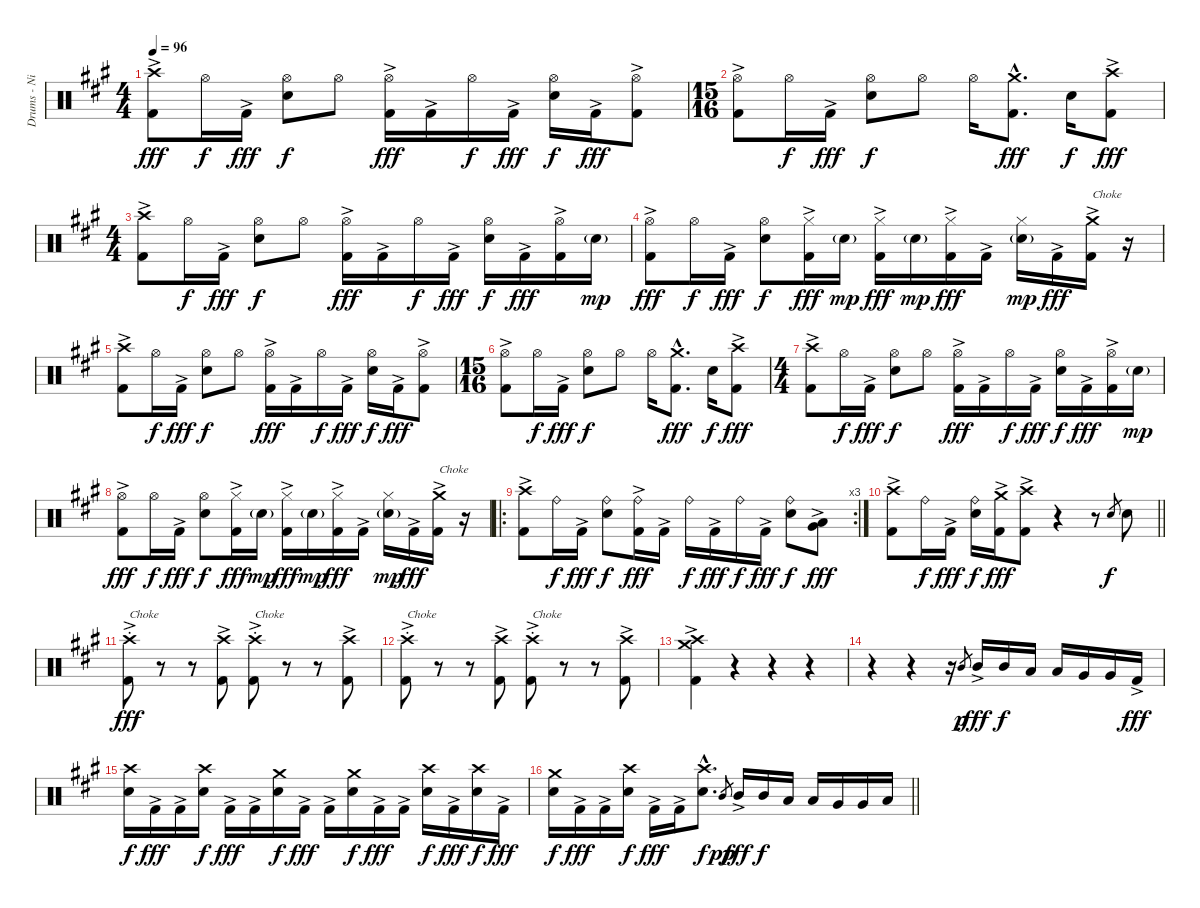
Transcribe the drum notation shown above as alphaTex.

\track ("Drums - Nick Menza" "Drums - Ni") {instrument percussion}
\staff {score}
\articulation defaults
\ts (4 4)
\tempo 96
\clef neutral
\ks f#minor
("Crash high (hit)" "Kick (hit) 2"{ac}).8{dy fff} "Hi-Hat (open)".16{dy f} "Kick (hit) 2"{ac}.16{dy fff} ("Hi-Hat (open)" "Snare (hit) 2").8{dy f} "Hi-Hat (open)".8 ("Hi-Hat (open)" "Kick (hit) 2"{ac}).16{dy fff} "Kick (hit) 2"{ac}.16 "Hi-Hat (open)".16{dy f} "Kick (hit) 2"{ac}.16{dy fff} ("Hi-Hat (open)" "Snare (hit) 2").16{dy f} "Kick (hit) 2"{ac}.16{dy fff} ("Hi-Hat (open)" "Kick (hit) 2"{ac}).8 |
\ts (15 16)
("Hi-Hat (open)" "Kick (hit) 2"{ac}).8 "Hi-Hat (open)".16{dy f} "Kick (hit) 2"{ac}.16{dy fff} ("Hi-Hat (open)" "Snare (hit) 2").8{dy f} "Hi-Hat (open)".8 "Hi-Hat (open)".16 ("Crash medium (hit)"{hac} "Kick (hit) 2"{hac}).8{d dy fff} "Snare (hit) 2".16{dy f} ("Crash high (hit)" "Kick (hit) 2"{ac}).8{dy fff} |
\ts (4 4)
("Crash high (hit)" "Kick (hit) 2"{ac}).8 "Hi-Hat (open)".16{dy f} "Kick (hit) 2"{ac}.16{dy fff} ("Hi-Hat (open)" "Snare (hit) 2").8{dy f} "Hi-Hat (open)".8 ("Hi-Hat (open)" "Kick (hit) 2"{ac}).16{dy fff} "Kick (hit) 2"{ac}.16 "Hi-Hat (open)".16{dy f} "Kick (hit) 2"{ac}.16{dy fff} ("Hi-Hat (open)" "Snare (hit) 2").16{dy f} "Kick (hit) 2"{ac}.16{dy fff} ("Hi-Hat (open)" "Kick (hit) 2"{ac}).16 "Snare (hit) 2"{g}.16{dy mp} |
("Hi-Hat (open)" "Kick (hit) 2"{ac}).8{dy fff} "Hi-Hat (open)".16{dy f} "Kick (hit) 2"{ac}.16{dy fff} ("Hi-Hat (open)" "Snare (hit) 2").8{dy f} ("Hi-Hat (closed)" "Kick (hit) 2"{ac}).16{dy fff} "Snare (hit) 2"{g}.16{dy mp} ("Hi-Hat (closed)" "Kick (hit) 2"{ac}).16{dy fff} "Snare (hit) 2"{g}.16{dy mp} ("Hi-Hat (closed)" "Kick (hit) 2"{ac}).16{dy fff} "Kick (hit) 2"{ac}.16 ("Hi-Hat (closed)" "Snare (hit) 2"{g}).16{dy mp} "Kick (hit) 2"{ac}.16{dy fff} ("Crash medium (hit)" "Kick (hit) 2"{ac}).16{txt "Choke"} r.16 |
("Crash high (hit)" "Kick (hit) 2"{ac}).8 "Hi-Hat (open)".16{dy f} "Kick (hit) 2"{ac}.16{dy fff} ("Hi-Hat (open)" "Snare (hit) 2").8{dy f} "Hi-Hat (open)".8 ("Hi-Hat (open)" "Kick (hit) 2"{ac}).16{dy fff} "Kick (hit) 2"{ac}.16 "Hi-Hat (open)".16{dy f} "Kick (hit) 2"{ac}.16{dy fff} ("Hi-Hat (open)" "Snare (hit) 2").16{dy f} "Kick (hit) 2"{ac}.16{dy fff} ("Hi-Hat (open)" "Kick (hit) 2"{ac}).8 |
\ts (15 16)
("Hi-Hat (open)" "Kick (hit) 2"{ac}).8 "Hi-Hat (open)".16{dy f} "Kick (hit) 2"{ac}.16{dy fff} ("Hi-Hat (open)" "Snare (hit) 2").8{dy f} "Hi-Hat (open)".8 "Hi-Hat (open)".16 ("Crash medium (hit)"{hac} "Kick (hit) 2"{hac}).8{d dy fff} "Snare (hit) 2".16{dy f} ("Crash high (hit)" "Kick (hit) 2"{ac}).8{dy fff} |
\ts (4 4)
("Crash high (hit)" "Kick (hit) 2"{ac}).8 "Hi-Hat (open)".16{dy f} "Kick (hit) 2"{ac}.16{dy fff} ("Hi-Hat (open)" "Snare (hit) 2").8{dy f} "Hi-Hat (open)".8 ("Hi-Hat (open)" "Kick (hit) 2"{ac}).16{dy fff} "Kick (hit) 2"{ac}.16 "Hi-Hat (open)".16{dy f} "Kick (hit) 2"{ac}.16{dy fff} ("Hi-Hat (open)" "Snare (hit) 2").16{dy f} "Kick (hit) 2"{ac}.16{dy fff} ("Hi-Hat (open)" "Kick (hit) 2"{ac}).16 "Snare (hit) 2"{g}.16{dy mp} |
("Hi-Hat (open)" "Kick (hit) 2"{ac}).8{dy fff} "Hi-Hat (open)".16{dy f} "Kick (hit) 2"{ac}.16{dy fff} ("Hi-Hat (open)" "Snare (hit) 2").8{dy f} ("Hi-Hat (closed)" "Kick (hit) 2"{ac}).16{dy fff} "Snare (hit) 2"{g}.16{dy mp} ("Hi-Hat (closed)" "Kick (hit) 2"{ac}).16{dy fff} "Snare (hit) 2"{g}.16{dy mp} ("Hi-Hat (closed)" "Kick (hit) 2"{ac}).16{dy fff} "Kick (hit) 2"{ac}.16 ("Hi-Hat (closed)" "Snare (hit) 2"{g}).16{dy mp} "Kick (hit) 2"{ac}.16{dy fff} ("Crash medium (hit)" "Kick (hit) 2"{ac}).16{txt "Choke"} r.16 |
\ro
\rc 3
("Crash high (hit)" "Kick (hit) 2"{ac}).8 "Ride (bell)".16{dy f} "Kick (hit) 2"{ac}.16{dy fff} ("Ride (bell)" "Snare (hit) 2").8{dy f} ("Ride (bell)" "Kick (hit) 2"{ac}).16{dy fff} "Kick (hit) 2"{ac}.16 "Ride (bell)".16{dy f} "Kick (hit) 2"{ac}.16{dy fff} "Ride (bell)".16{dy f} "Kick (hit) 2"{ac}.16{dy fff} ("Ride (bell)" "Snare (hit) 2").8{dy f} ("Low Tom (hit)"{ac} "Very Low Tom (hit)"{ac}).8{dy fff} |
\barLineRight lightlight
("Crash high (hit)" "Kick (hit) 2"{ac}).8 "Ride (bell)".16{dy f} "Kick (hit) 2"{ac}.16{dy fff} ("Ride (bell)" "Snare (hit) 2").16{dy f} ("Crash medium (hit)" "Kick (hit) 2"{ac}).16{dy fff} ("Crash high (hit)" "Kick (hit) 2"{ac}).8 r.4 r.8 "Snare (hit) 2".8{gr dy f} "Snare (hit) 2".8 |
("Crash high (hit)"{st} "Kick (hit) 2"{ac}).8{txt "Choke " dy fff} r.8 r.8 ("Crash high (hit)" "Kick (hit) 2"{ac}).8 ("Crash high (hit)"{st} "Kick (hit) 2"{ac}).8{txt "Choke"} r.8 r.8 ("Crash high (hit)" "Kick (hit) 2"{ac}).8 |
("Crash high (hit)"{st} "Kick (hit) 2"{ac}).8{txt "Choke"} r.8 r.8 ("Crash high (hit)" "Kick (hit) 2"{ac}).8 ("Crash high (hit)"{st} "Kick (hit) 2"{ac}).8{txt "Choke"} r.8 r.8 ("Crash high (hit)" "Kick (hit) 2"{ac}).8 |
("Crash high (hit)" "Crash medium (hit)" "Kick (hit) 2"{ac}).4 r.4 r.4 r.4 |
r.4 r.4 r.16 "Mid Tom (hit)".8{gr dy p} "Mid Tom (hit)"{ac}.16{dy fff} "Mid Tom (hit)".16{dy f} "Low Tom (hit)".16 "Low Tom (hit)".16 "Very Low Tom (hit)".16 "Very Low Tom (hit)".16 "Kick (hit) 2"{ac}.16{dy fff} |
("Crash high (hit)" "Snare (hit) 2").16{dy f} "Kick (hit) 2"{ac}.16{dy fff} "Kick (hit) 2"{ac}.16 ("Crash high (hit)" "Snare (hit) 2").16{dy f} "Kick (hit) 2"{ac}.16{dy fff} "Kick (hit) 2"{ac}.16 ("Crash medium (hit)" "Snare (hit) 2").16{dy f} "Kick (hit) 2"{ac}.16{dy fff} "Kick (hit) 2"{ac}.16 ("Crash medium (hit)" "Snare (hit) 2").16{dy f} "Kick (hit) 2"{ac}.16{dy fff} "Kick (hit) 2"{ac}.16 ("Crash high (hit)" "Snare (hit) 2").16{dy f} "Kick (hit) 2"{ac}.16{dy fff} ("Crash high (hit)" "Snare (hit) 2").16{dy f} "Kick (hit) 2"{ac}.16{dy fff} |
\barLineRight lightlight
("Crash medium (hit)" "Snare (hit) 2").16{dy f} "Kick (hit) 2"{ac}.16{dy fff} "Kick (hit) 2"{ac}.16 ("Crash high (hit)" "Snare (hit) 2").16{dy f} "Kick (hit) 2"{ac}.16{dy fff} "Kick (hit) 2"{ac}.16 ("Crash high (hit)"{hac} "Snare (hit) 2"{hac}).8{d dy f} "Mid Tom (hit)".8{gr dy pp} "Mid Tom (hit)"{ac}.16{dy fff} "Mid Tom (hit)".16{dy f} "Low Tom (hit)".16 "Low Tom (hit)".16 "Very Low Tom (hit)".16 "Very Low Tom (hit)".16 "Low Floor Tom (hit)".16
